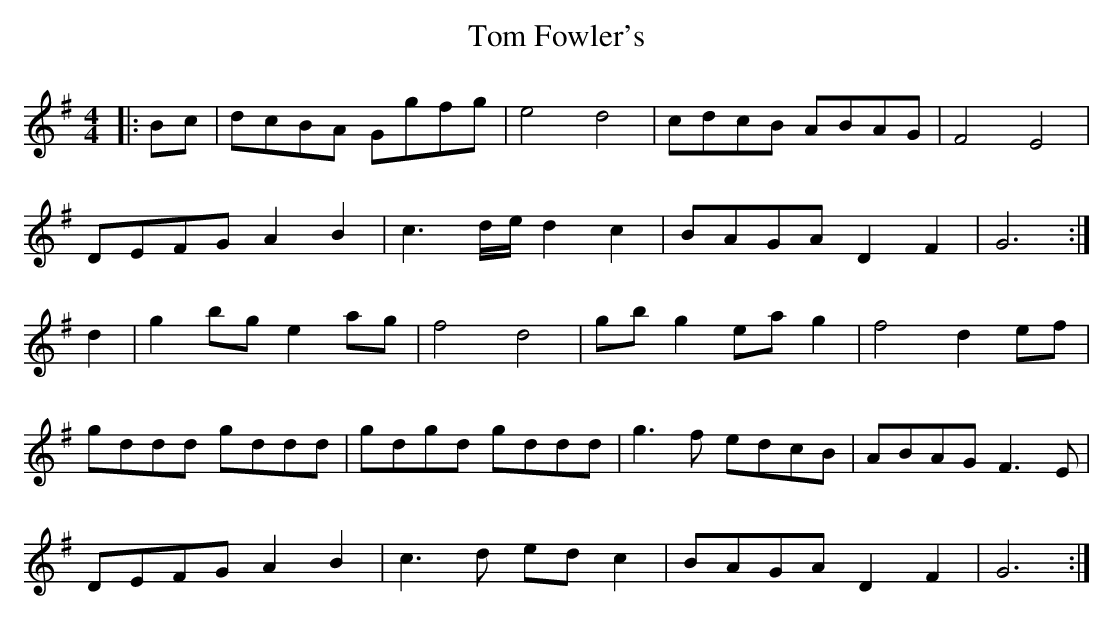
X:1
T: Tom Fowler's
M: 4/4
L: 1/8
K: Gmaj
|:Bc|dcBA Ggfg|e4 d4|cdcB ABAG|F4 E4|
DEFG A2B2|c3 d/e/ d2 c2|BAGA D2F2|G6:|
d2|g2 bg e2 ag|f4 d4|gb g2 ea g2|f4 d2 ef|
gddd gddd|gdgd gddd|g3f edcB|ABAG F3E|
DEFG A2B2|c3d ed c2|BAGA D2F2|G6:|
